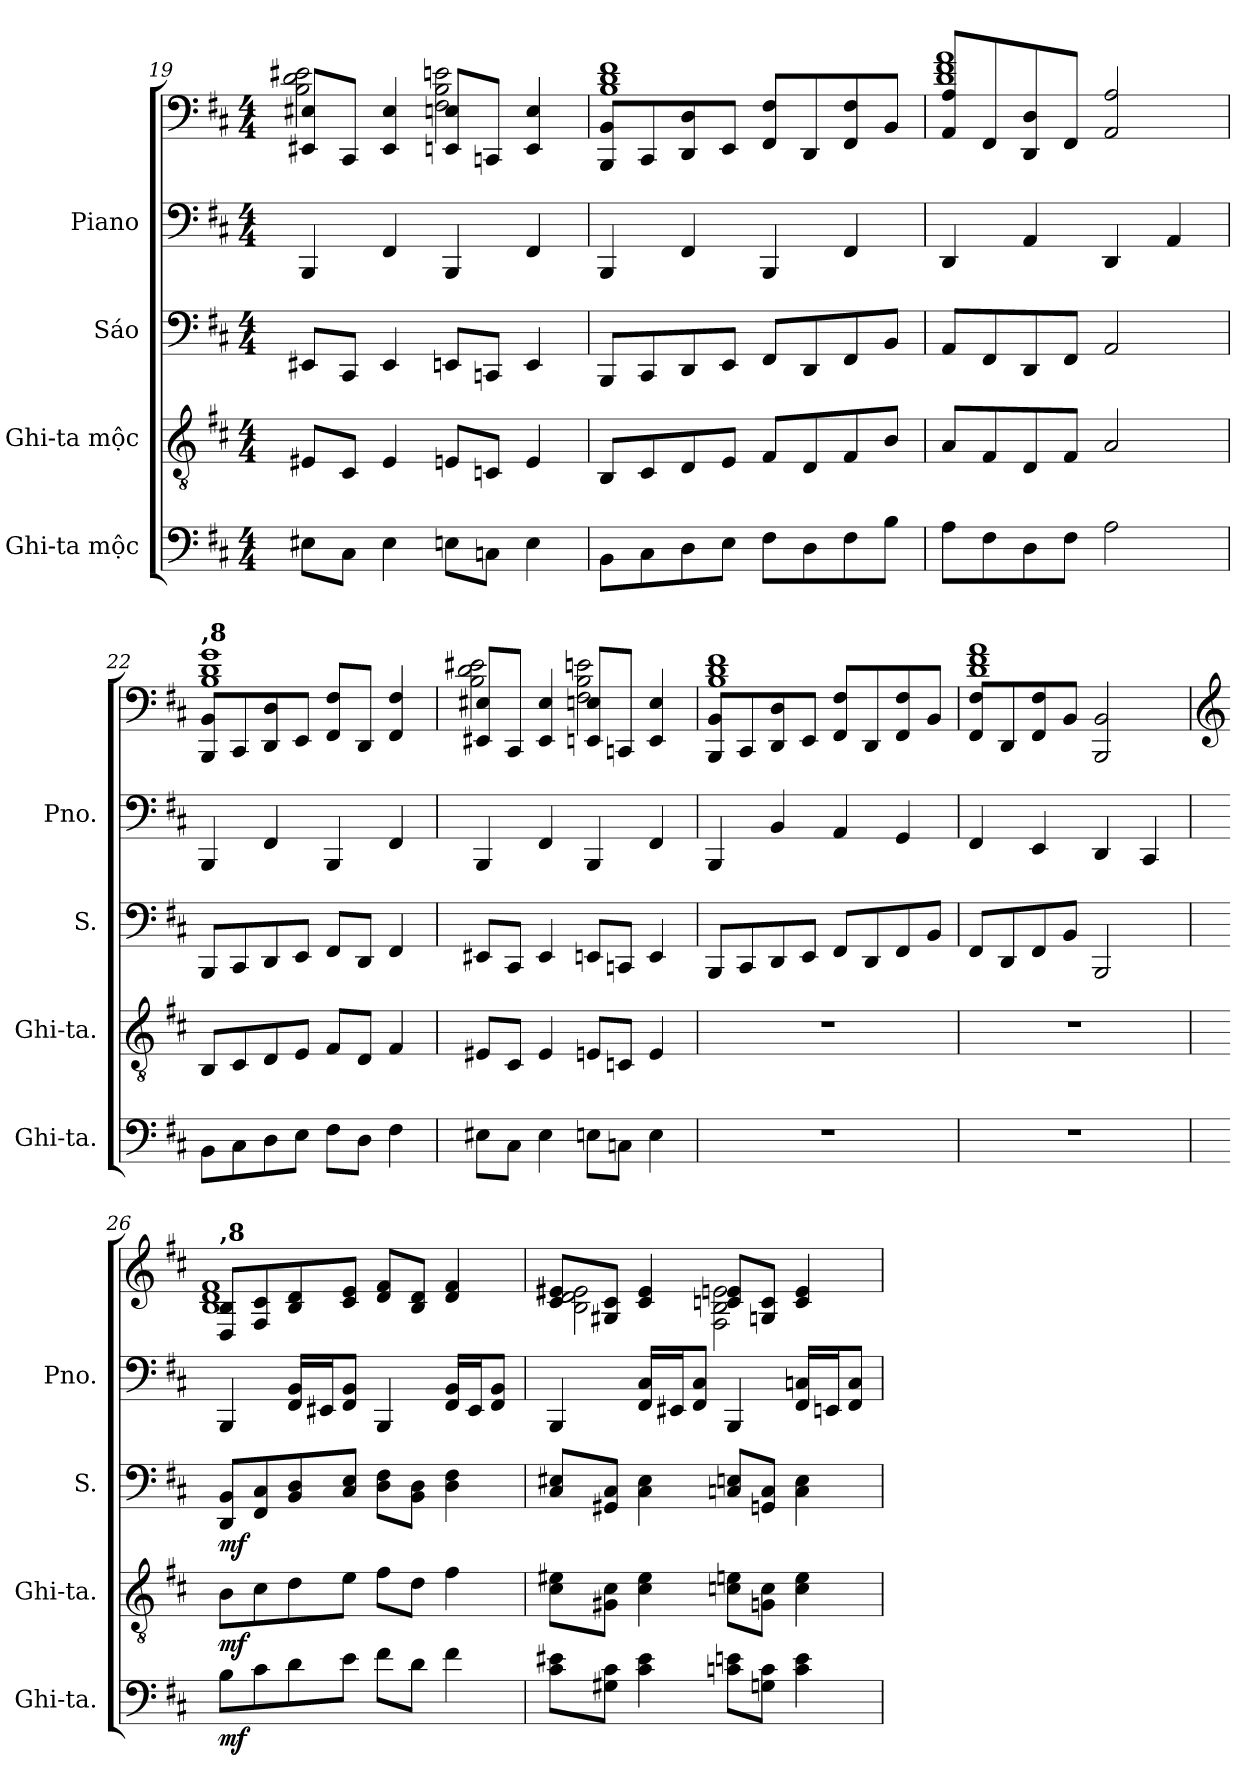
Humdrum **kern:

**kern	**dynam	**kern	**dynam	**kern	**dynam	**kern	**kern	**dynam
*part4	*part4	*part3	*part3	*part2	*part2	*part1	*part1	*part1
*staff5	*staff5	*staff4	*staff4	*staff3	*staff3	*staff2	*staff1	*staff1/2
*I"Ghi-ta mộc	*	*I"Ghi-ta mộc	*	*I"Sáo	*	*I"Piano	*	*
*I'Ghi-ta.	*	*I'Ghi-ta.	*	*I'S.	*	*I'Pno.	*	*
!!LO:LB:g=z
*	*	*clefGv2	*	*clefF4	*	*clefF4	*clefF4	*
*	*	*	*	*ITrd-7c-12	*	*	*	*
*k[f#c#]	*	*k[f#c#]	*	*k[f#c#]	*	*k[f#c#]	*k[f#c#]	*
*M4/4	*	*M4/4	*	*M4/4	*	*M4/4	*M4/4	*
=19	=19	=19	=19	=19	=19	=19	=19	=19
*	*	*	*	*	*	*	*^	*
8E#X\L	.	8E#X/L	.	8E#X/L	.	4BBB/	8EE#X/ 8E#X/L	2B\ 2d\ 2e#X\	.
8C#\J	.	8C#/J	.	8C#/J	.	.	8CC#/J	.	.
4E#\	.	4E#/	.	4E#/	.	4FF#/	4EE#/ 4E#/	.	.
8En\L	.	8En/L	.	8En/L	.	4BBB/	8EEn/ 8En/L	2F#\ 2B\ 2en\	.
8Cn\J	.	8Cn/J	.	8Cn/J	.	.	8CCn/J	.	.
4E\	.	4E/	.	4E/	.	4FF#/	4EE/ 4E/	.	.
=20	=20	=20	=20	=20	=20	=20	=20	=20	=20
8BB\L	.	8BB/L	.	8BB/L	.	4BBB/	8BBB/ 8BB/L	1B 1d 1f#	.
8C#\	.	8C#/	.	8C#/	.	.	8CC#/	.	.
8D\	.	8D/	.	8D/	.	4FF#/	8DD/ 8D/	.	.
8E\J	.	8E/J	.	8E/J	.	.	8EE/J	.	.
8F#\L	.	8F#/L	.	8F#/L	.	4BBB/	8FF#/ 8F#/L	.	.
8D\	.	8D/	.	8D/	.	.	8DD/	.	.
8F#\	.	8F#/	.	8F#/	.	4FF#/	8FF#/ 8F#/	.	.
8B\J	.	8B/J	.	8B/J	.	.	8BB/J	.	.
=21	=21	=21	=21	=21	=21	=21	=21	=21	=21
8A\L	.	8A/L	.	8A/L	.	4DD/	8AA/ 8A/L	1d 1f# 1a	.
8F#\	.	8F#/	.	8F#/	.	.	8FF#/	.	.
8D\	.	8D/	.	8D/	.	4AA/	8DD/ 8D/	.	.
8F#\J	.	8F#/J	.	8F#/J	.	.	8FF#/J	.	.
2A\	.	2A/	.	2A/	.	4DD/	2AA/ 2A/	.	.
.	.	.	.	.	.	4AA/	.	.	.
=22	=22	=22	=22	=22	=22	=22	=22	=22	=22
*	*	*	*	*	*	*	*MM126	*	*
!	!	!	!	!	!	!	!LO:TX:a:B:t=,8	!	!
8BB\L	.	8BB/L	.	8BB/L	.	4BBB/	8BBB/ 8BB/L	1B 1d 1g	.
8C#\	.	8C#/	.	8C#/	.	.	8CC#/	.	.
8D\	.	8D/	.	8D/	.	4FF#/	8DD/ 8D/	.	.
8E\J	.	8E/J	.	8E/J	.	.	8EE/J	.	.
8F#\L	.	8F#/L	.	8F#/L	.	4BBB/	8FF#/ 8F#/L	.	.
8D\J	.	8D/J	.	8D/J	.	.	8DD/J	.	.
4F#\	.	4F#/	.	4F#/	.	4FF#/	4FF#/ 4F#/	.	.
!!LO:PB:g=z	!!
=23	=23	=23	=23	=23	=23	=23	=23	=23	=23
8E#X\L	.	8E#X/L	.	8E#X/L	.	4BBB/	8EE#X/ 8E#X/L	2B\ 2d\ 2e#X\	.
8C#\J	.	8C#/J	.	8C#/J	.	.	8CC#/J	.	.
4E#\	.	4E#/	.	4E#/	.	4FF#/	4EE#/ 4E#/	.	.
8En\L	.	8En/L	.	8En/L	.	4BBB/	8EEn/ 8En/L	2F#\ 2B\ 2en\	.
8Cn\J	.	8Cn/J	.	8Cn/J	.	.	8CCn/J	.	.
4E\	.	4E/	.	4E/	.	4FF#/	4EE/ 4E/	.	.
=24	=24	=24	=24	=24	=24	=24	=24	=24	=24
1r	.	1r	.	8BB/L	.	4BBB/	8BBB/ 8BB/L	1B 1d 1f#	.
.	.	.	.	8C#/	.	.	8CC#/	.	.
.	.	.	.	8D/	.	4BB/	8DD/ 8D/	.	.
.	.	.	.	8E/J	.	.	8EE/J	.	.
.	.	.	.	8F#/L	.	4AA/	8FF#/ 8F#/L	.	.
.	.	.	.	8D/	.	.	8DD/	.	.
.	.	.	.	8F#/	.	4GG/	8FF#/ 8F#/	.	.
.	.	.	.	8B/J	.	.	8BB/J	.	.
=25	=25	=25	=25	=25	=25	=25	=25	=25	=25
1r	.	1r	.	8F#/L	.	4FF#/	8FF#/ 8F#/L	1d 1f# 1a	.
.	.	.	.	8D/	.	.	8DD/	.	.
.	.	.	.	8F#/	.	4EE/	8FF#/ 8F#/	.	.
.	.	.	.	8B/J	.	.	8BB/J	.	.
.	.	.	.	2BB/	.	4DD/	2BBB/ 2BB/	.	.
.	.	.	.	.	.	4CC#/	.	.	.
!!LO:LB:g=z	!!
=26	=26	=26	=26	=26	=26	=26	=26	=26	=26
*	*	*	*	*	*	*	*clefG2	*	*
*	*	*	*	*	*	*	*MM136	*	*
!	!	!	!	!	!	!	!LO:TX:a:B:t=,8	!	!
!	!LO:DY:b	!	!LO:DY:b	!	!LO:DY:b	!	!	!	!LO:DY:b=2
!	!	!	!	!	!	!	!	!	!LO:DY:n=1:b
8B\L	mf	8B\L	mf	8D/ 8B/L	mf	4BBB/	8D/ 8B/L	1B 1d 1f#	mf mf
8c#\	.	8c#\	.	8F#/ 8c#/	.	.	8F#/ 8c#/	.	.
8d\	.	8d\	.	8B/ 8d/	.	16FF#/ 16BB/LL	8B/ 8d/	.	.
.	.	.	.	.	.	16EE#X/J	.	.	.
8e\J	.	8e\J	.	8c#/ 8e/J	.	8FF#/ 8BB/J	8c#/ 8e/J	.	.
8f#\L	.	8f#\L	.	8d\ 8f#\L	.	4BBB/	8d/ 8f#/L	.	.
8d\J	.	8d\J	.	8B\ 8d\J	.	.	8B/ 8d/J	.	.
4f#\	.	4f#\	.	4d\ 4f#\	.	16FF#/ 16BB/LL	4d/ 4f#/	.	.
.	.	.	.	.	.	16EE#/J	.	.	.
.	.	.	.	.	.	8FF#/ 8BB/J	.	.	.
=27	=27	=27	=27	=27	=27	=27	=27	=27	=27
8c#\ 8e#X\L	.	8c#\ 8e#X\L	.	8c#/ 8e#X/L	.	4BBB/	8c#/ 8e#X/L	2B\ 2d\ 2e#\	.
8G#X\ 8c#\J	.	8G#X\ 8c#\J	.	8G#X/ 8c#/J	.	.	8G#X/ 8c#/J	.	.
4c#\ 4e#\	.	4c#\ 4e#\	.	4c#\ 4e#\	.	16FF#/ 16C#/LL	4c#/ 4e#/	.	.
.	.	.	.	.	.	16EE#X/J	.	.	.
.	.	.	.	.	.	8FF#/ 8C#/J	.	.	.
8cn\ 8en\L	.	8cn\ 8en\L	.	8cn/ 8en/L	.	4BBB/	8cn/ 8en/L	2F#\ 2B\ 2e\	.
8Gn\ 8c\J	.	8Gn\ 8c\J	.	8Gn/ 8c/J	.	.	8Gn/ 8c/J	.	.
4c\ 4e\	.	4c\ 4e\	.	4c\ 4e\	.	16FF#/ 16Cn/LL	4c/ 4e/	.	.
.	.	.	.	.	.	16EEn/J	.	.	.
.	.	.	.	.	.	8FF#/ 8C/J	.	.	.
*	*	*	*	*	*	*	*v	*v	*
=	=	=	=	=	=	=	=	=
*-	*-	*-	*-	*-	*-	*-	*-	*-
